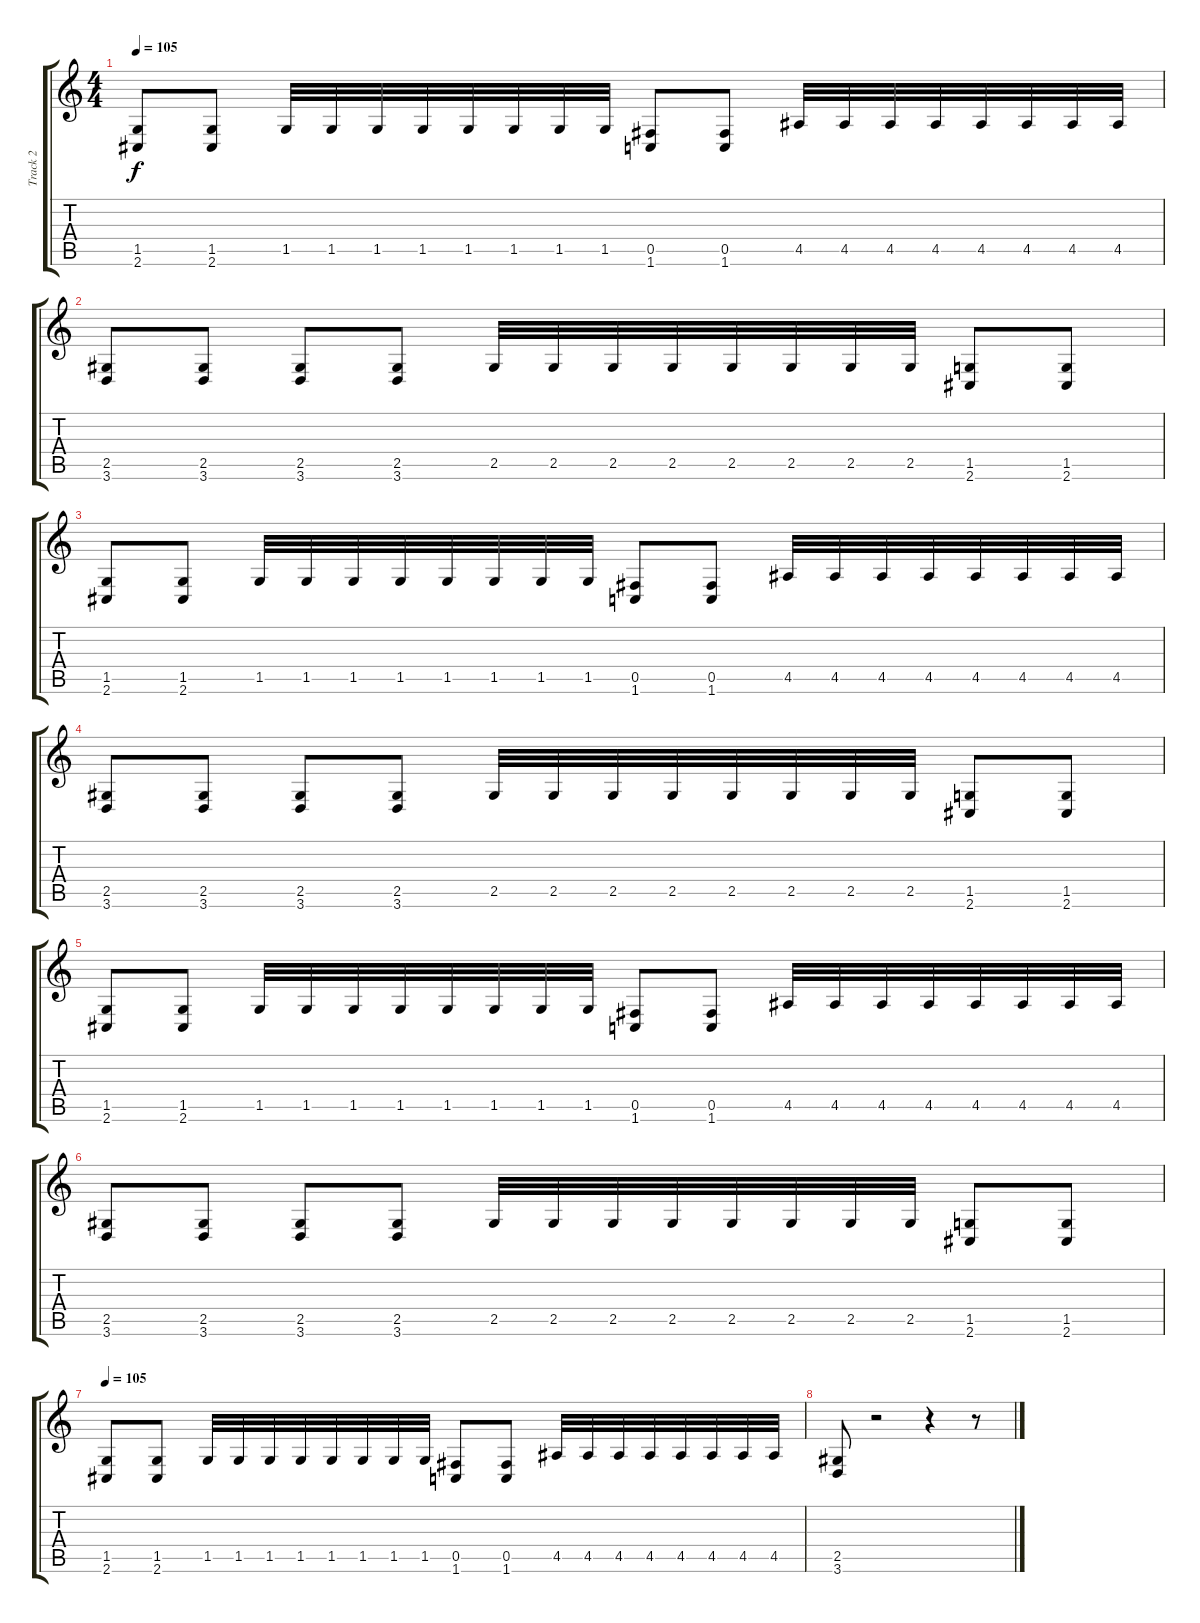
\track ("Track 2" "Track 2") {instrument distortionguitar}
\staff {score tabs}
\tuning (Db4 Ab3 E3 B2 Gb2 B1) {hide}
\ts (4 4)
\tempo 105
\clef g2
\ks c
(1.5 2.6).8{dy f} (1.5 2.6).8 1.5.32 1.5.32 1.5.32 1.5.32 1.5.32 1.5.32 1.5.32 1.5.32 (0.5 1.6).8 (0.5 1.6).8 4.5.32 4.5.32 4.5.32 4.5.32 4.5.32 4.5.32 4.5.32 4.5.32 |
(2.5 3.6).8 (2.5 3.6).8 (2.5 3.6).8 (2.5 3.6).8 2.5.32 2.5.32 2.5.32 2.5.32 2.5.32 2.5.32 2.5.32 2.5.32 (1.5 2.6).8 (1.5 2.6).8 |
(1.5 2.6).8 (1.5 2.6).8 1.5.32 1.5.32 1.5.32 1.5.32 1.5.32 1.5.32 1.5.32 1.5.32 (0.5 1.6).8 (0.5 1.6).8 4.5.32 4.5.32 4.5.32 4.5.32 4.5.32 4.5.32 4.5.32 4.5.32 |
(2.5 3.6).8 (2.5 3.6).8 (2.5 3.6).8 (2.5 3.6).8 2.5.32 2.5.32 2.5.32 2.5.32 2.5.32 2.5.32 2.5.32 2.5.32 (1.5 2.6).8 (1.5 2.6).8 |
(1.5 2.6).8 (1.5 2.6).8 1.5.32 1.5.32 1.5.32 1.5.32 1.5.32 1.5.32 1.5.32 1.5.32 (0.5 1.6).8 (0.5 1.6).8 4.5.32 4.5.32 4.5.32 4.5.32 4.5.32 4.5.32 4.5.32 4.5.32 |
(2.5 3.6).8 (2.5 3.6).8 (2.5 3.6).8 (2.5 3.6).8 2.5.32 2.5.32 2.5.32 2.5.32 2.5.32 2.5.32 2.5.32 2.5.32 (1.5 2.6).8 (1.5 2.6).8 |
\tempo 105
(1.5 2.6).8 (1.5 2.6).8 1.5.32 1.5.32 1.5.32 1.5.32 1.5.32 1.5.32 1.5.32 1.5.32 (0.5 1.6).8 (0.5 1.6).8 4.5.32 4.5.32 4.5.32 4.5.32 4.5.32 4.5.32 4.5.32 4.5.32 |
(2.5 3.6).8 r.2 r.4 r.8
